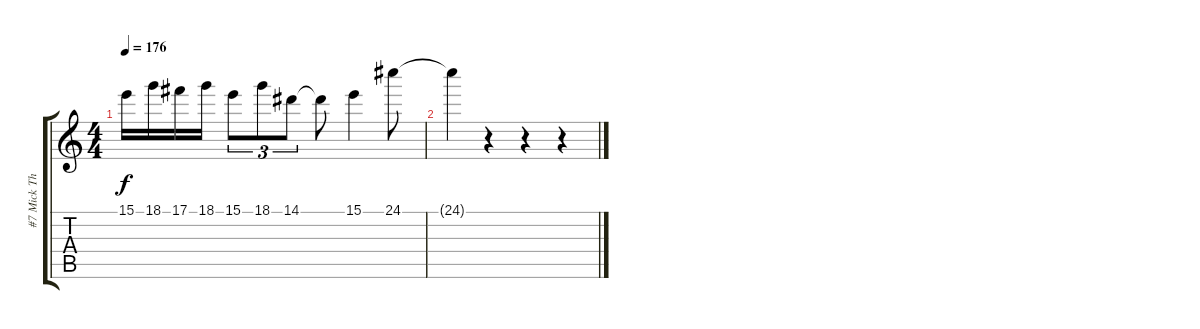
\track ("#7 Mick Thompson - 2st Guitar (solo)" "#7 Mick Th") {instrument distortionguitar}
\staff {score tabs}
\tuning (Db4 Ab3 E3 B2 Gb2 B1) {hide}
\ts (4 4)
\tempo 176
\clef g2
\ks c
15.1.16{dy f} 18.1.16 17.1.16 18.1.16 15.1.8{tu (3 2)} 18.1.8{tu (3 2)} 14.1.8{tu (3 2)} 14.1{t}.8 15.1.4 24.1.8 |
24.1{t}.4 r.4 r.4 r.4
